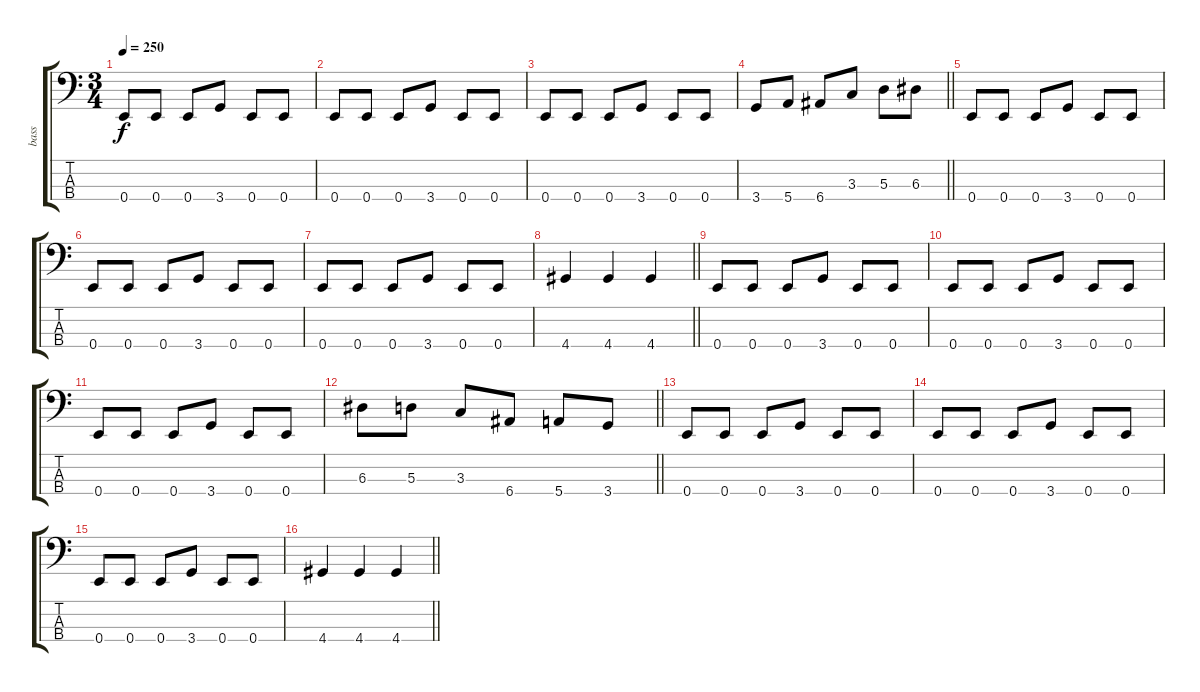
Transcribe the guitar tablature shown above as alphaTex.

\track ("bass" "bass") {instrument electricbassfinger}
\staff {score tabs}
\tuning (G2 D2 A1 E1) {hide}
\ts (3 4)
\tempo 250
\clef f4
\ks c
0.4.8{dy f} 0.4.8 0.4.8 3.4.8 0.4.8 0.4.8 |
0.4.8 0.4.8 0.4.8 3.4.8 0.4.8 0.4.8 |
0.4.8 0.4.8 0.4.8 3.4.8 0.4.8 0.4.8 |
\barLineRight lightlight
3.4.8 5.4.8 6.4.8 3.3.8 5.3.8 6.3.8 |
\section ("" "")
0.4.8 0.4.8 0.4.8 3.4.8 0.4.8 0.4.8 |
0.4.8 0.4.8 0.4.8 3.4.8 0.4.8 0.4.8 |
0.4.8 0.4.8 0.4.8 3.4.8 0.4.8 0.4.8 |
\barLineRight lightlight
4.4.4 4.4.4 4.4.4 |
0.4.8 0.4.8 0.4.8 3.4.8 0.4.8 0.4.8 |
0.4.8 0.4.8 0.4.8 3.4.8 0.4.8 0.4.8 |
0.4.8 0.4.8 0.4.8 3.4.8 0.4.8 0.4.8 |
\barLineRight lightlight
6.3.8 5.3.8 3.3.8 6.4.8 5.4.8 3.4.8 |
0.4.8 0.4.8 0.4.8 3.4.8 0.4.8 0.4.8 |
0.4.8 0.4.8 0.4.8 3.4.8 0.4.8 0.4.8 |
0.4.8 0.4.8 0.4.8 3.4.8 0.4.8 0.4.8 |
\barLineRight lightlight
4.4.4 4.4.4 4.4.4
